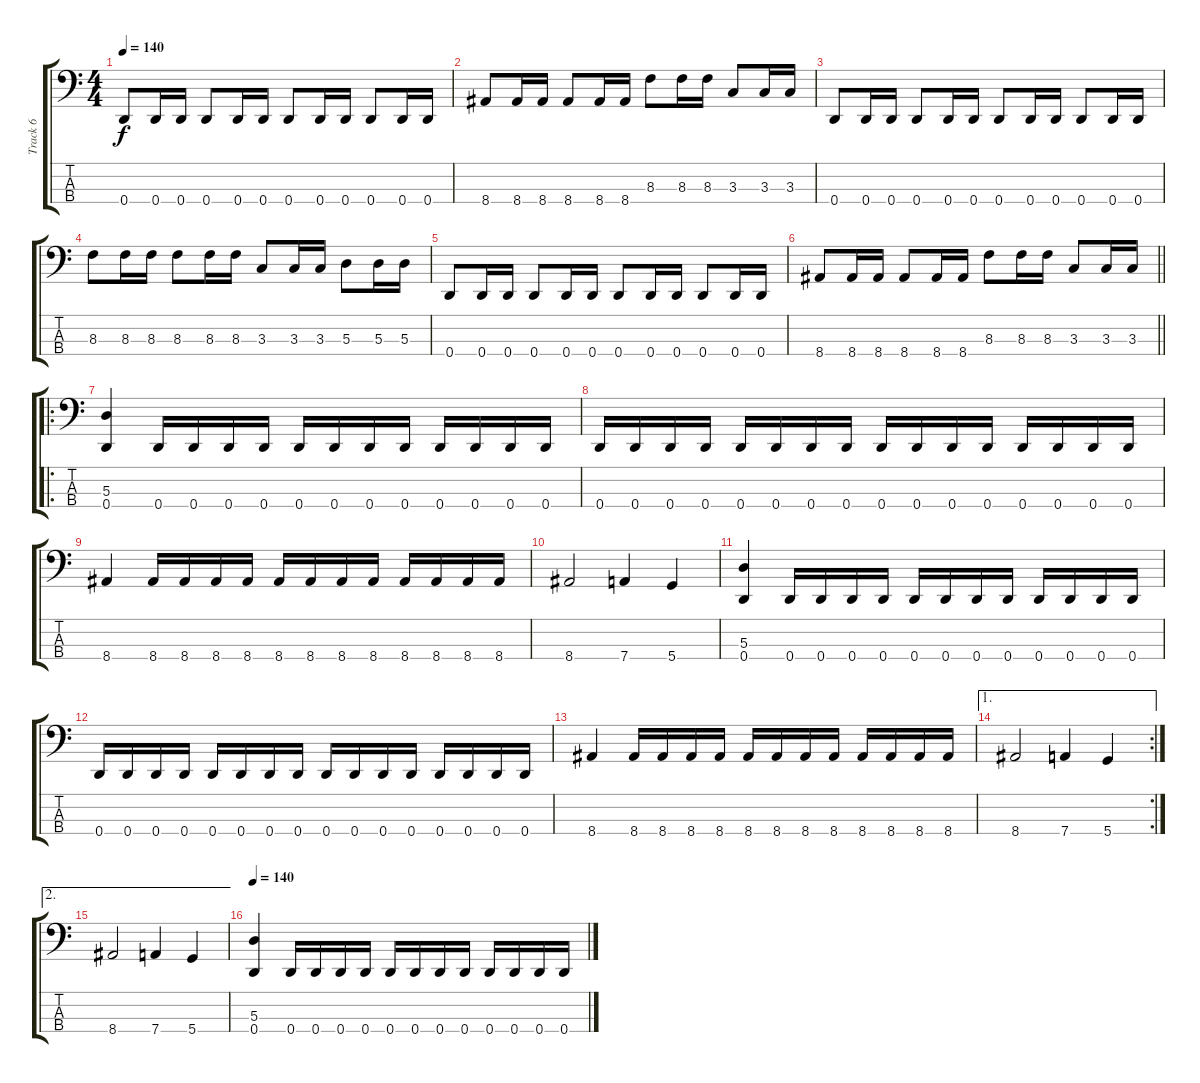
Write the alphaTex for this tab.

\track ("Track 6" "Track 6") {instrument electricbasspick}
\staff {score tabs}
\tuning (G2 D2 A1 D1) {hide}
\ts (4 4)
\tempo 140
\clef f4
\ks c
0.4.8{dy f} 0.4.16 0.4.16 0.4.8 0.4.16 0.4.16 0.4.8 0.4.16 0.4.16 0.4.8 0.4.16 0.4.16 |
8.4.8 8.4.16 8.4.16 8.4.8 8.4.16 8.4.16 8.3.8 8.3.16 8.3.16 3.3.8 3.3.16 3.3.16 |
0.4.8 0.4.16 0.4.16 0.4.8 0.4.16 0.4.16 0.4.8 0.4.16 0.4.16 0.4.8 0.4.16 0.4.16 |
8.3.8 8.3.16 8.3.16 8.3.8 8.3.16 8.3.16 3.3.8 3.3.16 3.3.16 5.3.8 5.3.16 5.3.16 |
0.4.8 0.4.16 0.4.16 0.4.8 0.4.16 0.4.16 0.4.8 0.4.16 0.4.16 0.4.8 0.4.16 0.4.16 |
\barLineRight lightlight
8.4.8 8.4.16 8.4.16 8.4.8 8.4.16 8.4.16 8.3.8 8.3.16 8.3.16 3.3.8 3.3.16 3.3.16 |
\ro
(5.3 0.4).4 0.4.16 0.4.16 0.4.16 0.4.16 0.4.16 0.4.16 0.4.16 0.4.16 0.4.16 0.4.16 0.4.16 0.4.16 |
0.4.16 0.4.16 0.4.16 0.4.16 0.4.16 0.4.16 0.4.16 0.4.16 0.4.16 0.4.16 0.4.16 0.4.16 0.4.16 0.4.16 0.4.16 0.4.16 |
8.4.4 8.4.16 8.4.16 8.4.16 8.4.16 8.4.16 8.4.16 8.4.16 8.4.16 8.4.16 8.4.16 8.4.16 8.4.16 |
8.4.2 7.4.4 5.4.4 |
(5.3 0.4).4 0.4.16 0.4.16 0.4.16 0.4.16 0.4.16 0.4.16 0.4.16 0.4.16 0.4.16 0.4.16 0.4.16 0.4.16 |
0.4.16 0.4.16 0.4.16 0.4.16 0.4.16 0.4.16 0.4.16 0.4.16 0.4.16 0.4.16 0.4.16 0.4.16 0.4.16 0.4.16 0.4.16 0.4.16 |
8.4.4 8.4.16 8.4.16 8.4.16 8.4.16 8.4.16 8.4.16 8.4.16 8.4.16 8.4.16 8.4.16 8.4.16 8.4.16 |
\ae 1
\rc 2
8.4.2 7.4.4 5.4.4 |
\ae 2
8.4.2 7.4.4 5.4.4 |
\tempo 140
(5.3 0.4).4 0.4.16 0.4.16 0.4.16 0.4.16 0.4.16 0.4.16 0.4.16 0.4.16 0.4.16 0.4.16 0.4.16 0.4.16
